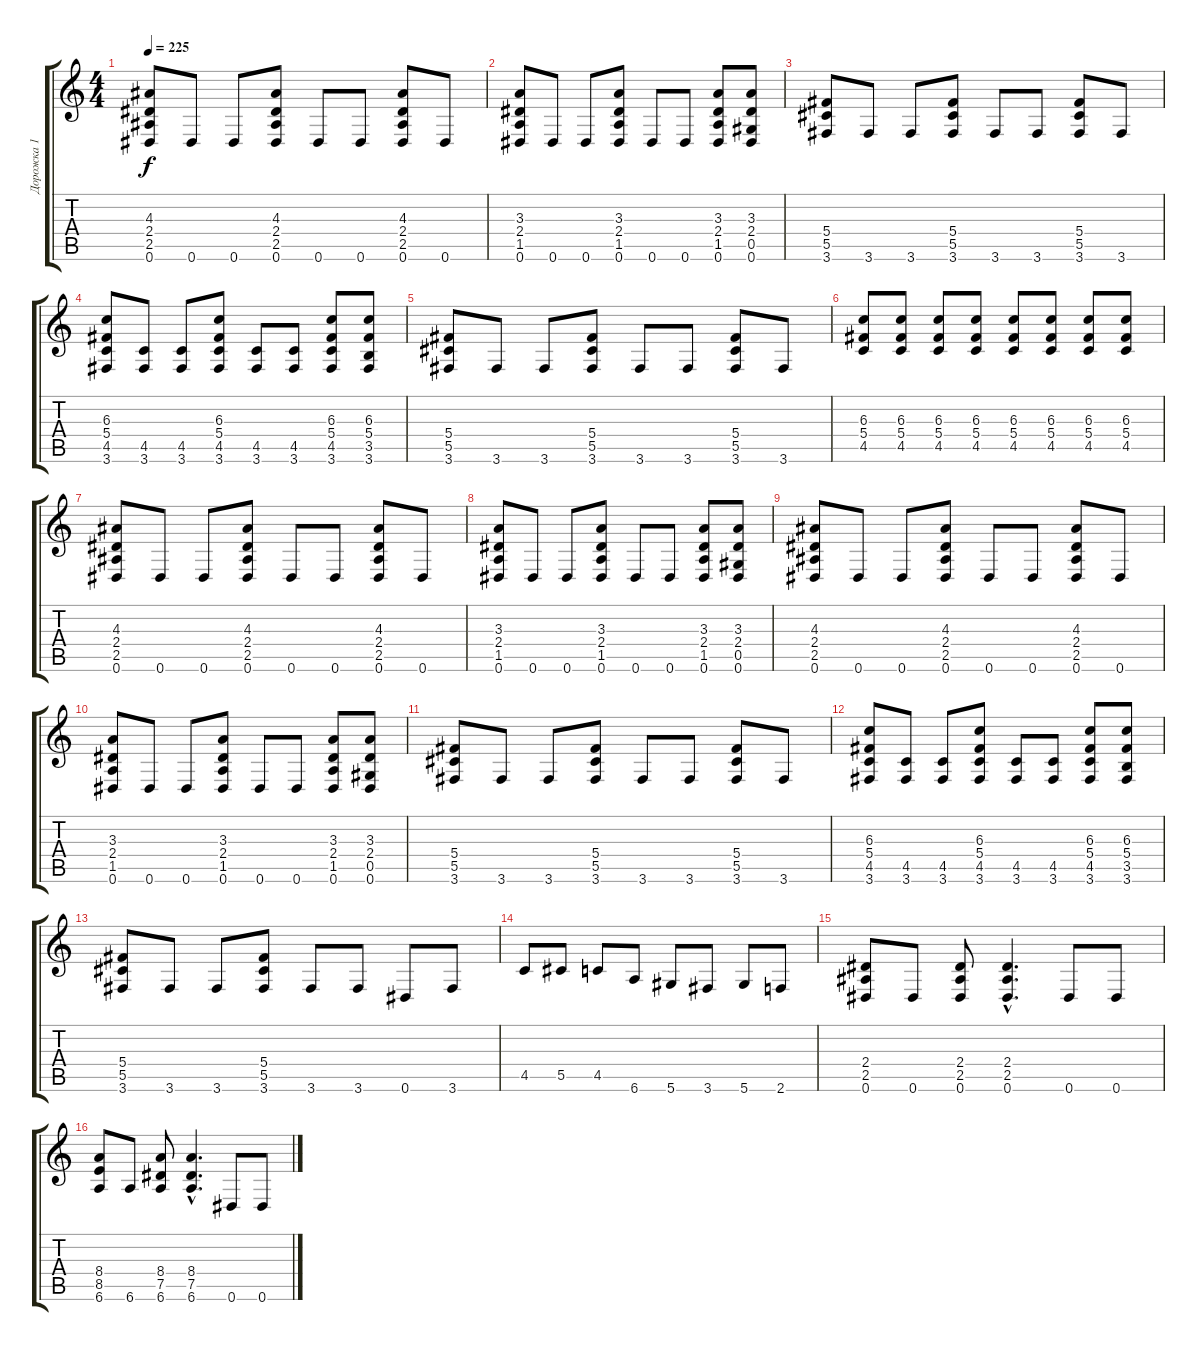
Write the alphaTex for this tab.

\track ("Дорожка 1" "Дорожка 1") {instrument distortionguitar}
\staff {score tabs}
\tuning (Eb4 Bb3 Gb3 Db3 Ab2 Eb2) {hide}
\ts (4 4)
\tempo 225
\clef g2
\ks c
(4.3 2.4 2.5 0.6).8{dy f} 0.6.8 0.6.8 (4.3 2.4 2.5 0.6).8 0.6.8 0.6.8 (4.3 2.4 2.5 0.6).8 0.6.8 |
(3.3 2.4 1.5 0.6).8 0.6.8 0.6.8 (3.3 2.4 1.5 0.6).8 0.6.8 0.6.8 (3.3 2.4 1.5 0.6).8 (3.3 2.4 0.5 0.6).8 |
(5.4 5.5 3.6).8 3.6.8 3.6.8 (5.4 5.5 3.6).8 3.6.8 3.6.8 (5.4 5.5 3.6).8 3.6.8 |
(6.3 5.4 4.5 3.6).8 (4.5 3.6).8 (4.5 3.6).8 (6.3 5.4 4.5 3.6).8 (4.5 3.6).8 (4.5 3.6).8 (6.3 5.4 4.5 3.6).8 (6.3 5.4 3.5 3.6).8 |
(5.4 5.5 3.6).8 3.6.8 3.6.8 (5.4 5.5 3.6).8 3.6.8 3.6.8 (5.4 5.5 3.6).8 3.6.8 |
(6.3 5.4 4.5).8 (6.3 5.4 4.5).8 (6.3 5.4 4.5).8 (6.3 5.4 4.5).8 (6.3 5.4 4.5).8 (6.3 5.4 4.5).8 (6.3 5.4 4.5).8 (6.3 5.4 4.5).8 |
(4.3 2.4 2.5 0.6).8 0.6.8 0.6.8 (4.3 2.4 2.5 0.6).8 0.6.8 0.6.8 (4.3 2.4 2.5 0.6).8 0.6.8 |
(3.3 2.4 1.5 0.6).8 0.6.8 0.6.8 (3.3 2.4 1.5 0.6).8 0.6.8 0.6.8 (3.3 2.4 1.5 0.6).8 (3.3 2.4 0.5 0.6).8 |
(4.3 2.4 2.5 0.6).8 0.6.8 0.6.8 (4.3 2.4 2.5 0.6).8 0.6.8 0.6.8 (4.3 2.4 2.5 0.6).8 0.6.8 |
(3.3 2.4 1.5 0.6).8 0.6.8 0.6.8 (3.3 2.4 1.5 0.6).8 0.6.8 0.6.8 (3.3 2.4 1.5 0.6).8 (3.3 2.4 0.5 0.6).8 |
(5.4 5.5 3.6).8 3.6.8 3.6.8 (5.4 5.5 3.6).8 3.6.8 3.6.8 (5.4 5.5 3.6).8 3.6.8 |
(6.3 5.4 4.5 3.6).8 (4.5 3.6).8 (4.5 3.6).8 (6.3 5.4 4.5 3.6).8 (4.5 3.6).8 (4.5 3.6).8 (6.3 5.4 4.5 3.6).8 (6.3 5.4 3.5 3.6).8 |
(5.4 5.5 3.6).8 3.6.8 3.6.8 (5.4 5.5 3.6).8 3.6.8 3.6.8 0.6.8 3.6.8 |
4.5.8 5.5.8 4.5.8 6.6.8 5.6.8 3.6.8 5.6.8 2.6.8 |
(2.4 2.5 0.6).8 0.6.8 (2.4 2.5 0.6).8 (2.4{hac} 2.5{hac} 0.6{hac}).4{d} 0.6.8 0.6.8 |
(8.4 8.5 6.6).8 6.6.8 (8.4 7.5 6.6).8 (8.4{hac} 7.5{hac} 6.6{hac}).4{d} 0.6.8 0.6.8
